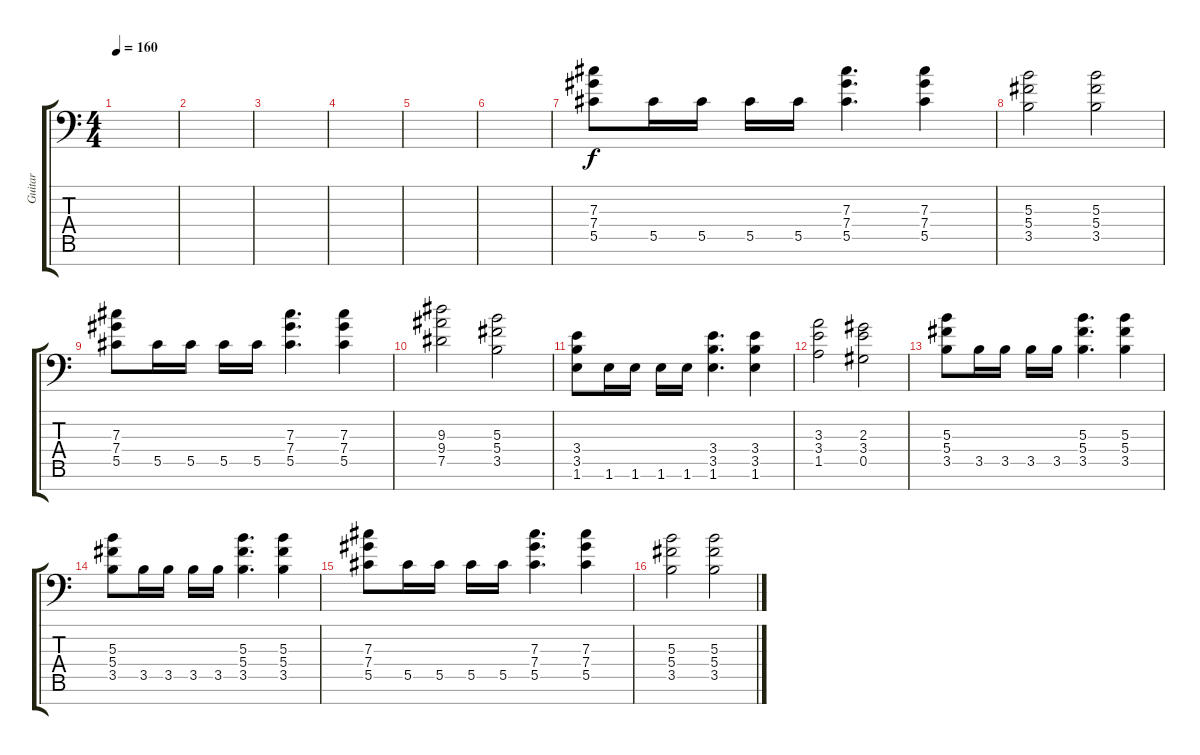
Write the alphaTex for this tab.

\track ("Guitar" "Guitar") {instrument distortionguitar}
\staff {score tabs}
\tuning (Eb4 Bb3 Gb3 Db3 Ab2 Eb2 Bb1) {hide}
\ts (4 4)
\tempo 160
\clef f4
\ks c
|
|
|
|
|
|
(7.3 7.4 5.5).8 5.5.16 5.5.16 5.5.16 5.5.16 (7.3 7.4 5.5).4{d} (7.3 7.4 5.5).4 |
(5.3 5.4 3.5).2 (5.3 5.4 3.5).2 |
(7.3 7.4 5.5).8 5.5.16 5.5.16 5.5.16 5.5.16 (7.3 7.4 5.5).4{d} (7.3 7.4 5.5).4 |
(9.3 9.4 7.5).2 (5.3 5.4 3.5).2 |
(3.4 3.5 1.6).8 1.6.16 1.6.16 1.6.16 1.6.16 (3.4 3.5 1.6).4{d} (3.4 3.5 1.6).4 |
(3.3 3.4 1.5).2 (2.3 3.4 0.5).2 |
(5.3 5.4 3.5).8 3.5.16 3.5.16 3.5.16 3.5.16 (5.3 5.4 3.5).4{d} (5.3 5.4 3.5).4 |
(5.3 5.4 3.5).8 3.5.16 3.5.16 3.5.16 3.5.16 (5.3 5.4 3.5).4{d} (5.3 5.4 3.5).4 |
(7.3 7.4 5.5).8 5.5.16 5.5.16 5.5.16 5.5.16 (7.3 7.4 5.5).4{d} (7.3 7.4 5.5).4 |
(5.3 5.4 3.5).2 (5.3 5.4 3.5).2
